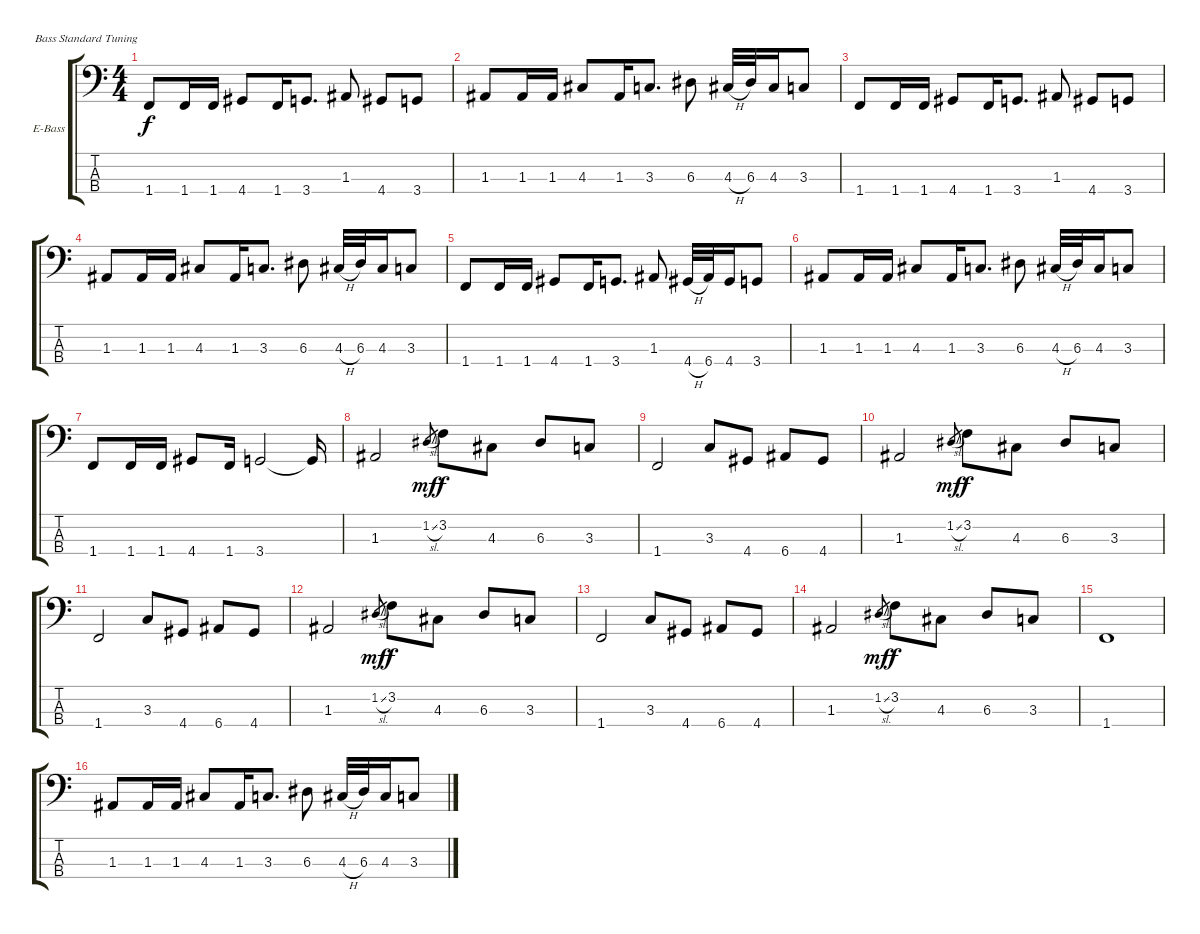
\bracketExtendMode groupsimilarinstruments
\firstSystemTrackNameOrientation horizontal
\otherSystemsTrackNameOrientation horizontal
\track ("Audie Pitre" "E-Bass") {instrument electricbasspick}
\staff {score tabs}
\tuning (G2 D2 A1 E1)
\ts (4 4)
\tempo (80 hide)
\clef f4
\ks c
1.4.8{dy f} 1.4.16 1.4.16 4.4.8 1.4.16 3.4.8{d} 1.3.8 4.4.8 3.4.8 |
1.3.8 1.3.16 1.3.16 4.3.8 1.3.16 3.3.8{d} 6.3.8 4.3{h}.32 6.3.32 4.3.16 3.3.8 |
1.4.8 1.4.16 1.4.16 4.4.8 1.4.16 3.4.8{d} 1.3.8 4.4.8 3.4.8 |
1.3.8 1.3.16 1.3.16 4.3.8 1.3.16 3.3.8{d} 6.3.8 4.3{h}.32 6.3.32 4.3.16 3.3.8 |
1.4.8 1.4.16 1.4.16 4.4.8 1.4.16 3.4.8{d} 1.3.8 4.4{h}.32 6.4.32 4.4.16 3.4.8 |
1.3.8 1.3.16 1.3.16 4.3.8 1.3.16 3.3.8{d} 6.3.8 4.3{h}.32 6.3.32 4.3.16 3.3.8 |
1.4.8 1.4.16 1.4.16 4.4.8 1.4.16 3.4.2 3.4{t}.16 |
1.3.2 1.2{sl}.8{gr dy mf} 3.2.8{dy f} 4.3.8 6.3.8 3.3.8 |
1.4.2 3.3.8 4.4.8 6.4.8 4.4.8 |
1.3.2 1.2{sl}.8{gr dy mf} 3.2.8{dy f} 4.3.8 6.3.8 3.3.8 |
1.4.2 3.3.8 4.4.8 6.4.8 4.4.8 |
1.3.2 1.2{sl}.8{gr dy mf} 3.2.8{dy f} 4.3.8 6.3.8 3.3.8 |
1.4.2 3.3.8 4.4.8 6.4.8 4.4.8 |
1.3.2 1.2{sl}.8{gr dy mf} 3.2.8{dy f} 4.3.8 6.3.8 3.3.8 |
1.4.1 |
1.3.8 1.3.16 1.3.16 4.3.8 1.3.16 3.3.8{d} 6.3.8 4.3{h}.32 6.3.32 4.3.16 3.3.8
